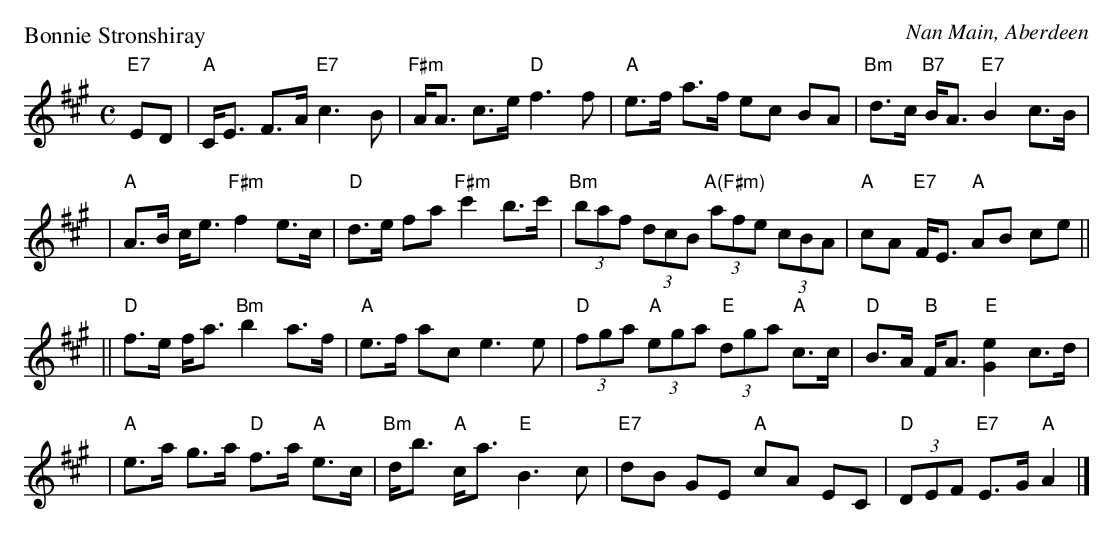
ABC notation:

X:1
P: Bonnie Stronshiray
C: Nan Main, Aberdeen
M: C
L: 1/8
K: A
"E7"ED \
| "A"C<E F>A "E7"c3 B | "F#m"A<A c>e "D"f3 f | "A"e>f a>f ec BA | "Bm"d>c "B7"B<A "E7"B2 c>B |
| "A"A>B c<e "F#m"f2 e>c | "D"d>e fa "F#m"c'2 b>c' | "Bm"(3baf (3dcB "A(F#m)"(3afe (3cBA | "A"cA "E7"F<E "A"AB ce ||
||"D"f>e f<a "Bm"b2 a>f | "A"e>f ac e3 e | "D"(3fga "A"(3ega "E"(3dga "A"c>c | "D"B>A "B"F<A "E"[e2G2] c>d |
| "A"e>a g>a "D"f>a "A"e>c | "Bm"d<b "A"c<a "E"B3 c | "E7"dB GE "A"cA EC | "D"(3DEF "E7"E>G "A"A2 |]
